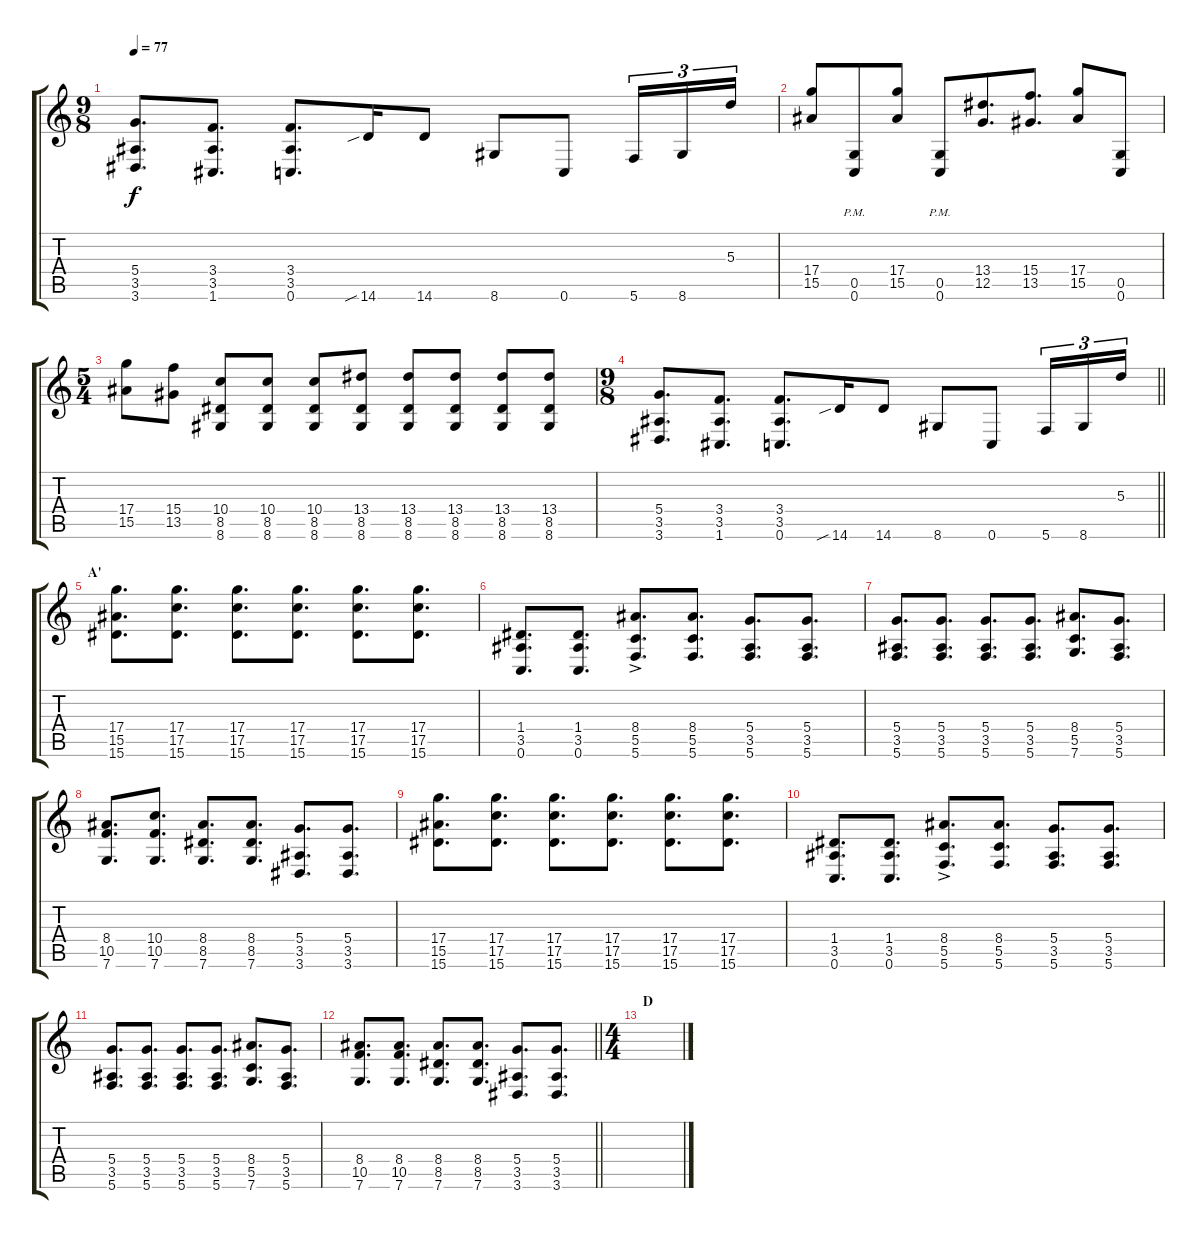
\track "" {instrument overdrivenguitar}
\staff {score tabs}
\tuning (G4 E4 A3 D3 G2 C2) {hide}
\ts (9 8)
\tempo 77
\clef g2
\ks c
(5.4 3.5 3.6).8{d dy f} (3.4 3.5 1.6).8{d} (3.4 3.5 0.6).8{d} 14.6{sib}.16 14.6.8 8.6.8 0.6.8 5.6.16{tu (3 2)} 8.6.16{tu (3 2)} 5.3.16{tu (3 2)} |
(17.4 15.5).8 (0.5{pm} 0.6{pm}).8 (17.4 15.5).8 (0.5{pm} 0.6{pm}).8 (13.4 12.5).8{d} (15.4 13.5).8{d} (17.4 15.5).8 (0.5 0.6).8 |
\ts (5 4)
(17.4 15.5).8 (15.4 13.5).8 (10.4 8.5 8.6).8 (10.4 8.5 8.6).8 (10.4 8.5 8.6).8 (13.4 8.5 8.6).8 (13.4 8.5 8.6).8 (13.4 8.5 8.6).8 (13.4 8.5 8.6).8 (13.4 8.5 8.6).8 |
\ts (9 8)
\barLineRight lightlight
(5.4 3.5 3.6).8{d} (3.4 3.5 1.6).8{d} (3.4 3.5 0.6).8{d} 14.6{sib}.16 14.6.8 8.6.8 0.6.8 5.6.16{tu (3 2)} 8.6.16{tu (3 2)} 5.3.16{tu (3 2)} |
\section ("" "A'")
(17.4 15.5 15.6).8{d} (17.4 17.5 15.6).8{d} (17.4 17.5 15.6).8{d} (17.4 17.5 15.6).8{d} (17.4 17.5 15.6).8{d} (17.4 17.5 15.6).8{d} |
(1.4 3.5 0.6).8{d} (1.4 3.5 0.6).8{d} (8.4{ac} 5.5{ac} 5.6{ac}).8{d} (8.4 5.5 5.6).8{d} (5.4 3.5 5.6).8{d} (5.4 3.5 5.6).8{d} |
(5.4 3.5 5.6).8{d} (5.4 3.5 5.6).8{d} (5.4 3.5 5.6).8{d} (5.4 3.5 5.6).8{d} (8.4 5.5 7.6).8{d} (5.4 3.5 5.6).8{d} |
(8.4 10.5 7.6).8{d} (10.4 10.5 7.6).8{d} (8.4 8.5 7.6).8{d} (8.4 8.5 7.6).8{d} (5.4 3.5 3.6).8{d} (5.4 3.5 3.6).8{d} |
(17.4 15.5 15.6).8{d} (17.4 17.5 15.6).8{d} (17.4 17.5 15.6).8{d} (17.4 17.5 15.6).8{d} (17.4 17.5 15.6).8{d} (17.4 17.5 15.6).8{d} |
(1.4 3.5 0.6).8{d} (1.4 3.5 0.6).8{d} (8.4{ac} 5.5{ac} 5.6{ac}).8{d} (8.4 5.5 5.6).8{d} (5.4 3.5 5.6).8{d} (5.4 3.5 5.6).8{d} |
(5.4 3.5 5.6).8{d} (5.4 3.5 5.6).8{d} (5.4 3.5 5.6).8{d} (5.4 3.5 5.6).8{d} (8.4 5.5 7.6).8{d} (5.4 3.5 5.6).8{d} |
\barLineRight lightlight
(8.4 10.5 7.6).8{d} (8.4 10.5 7.6).8{d} (8.4 8.5 7.6).8{d} (8.4 8.5 7.6).8{d} (5.4 3.5 3.6).8{d} (5.4 3.5 3.6).8{d} |
\ts (4 4)
\section ("" "D")
